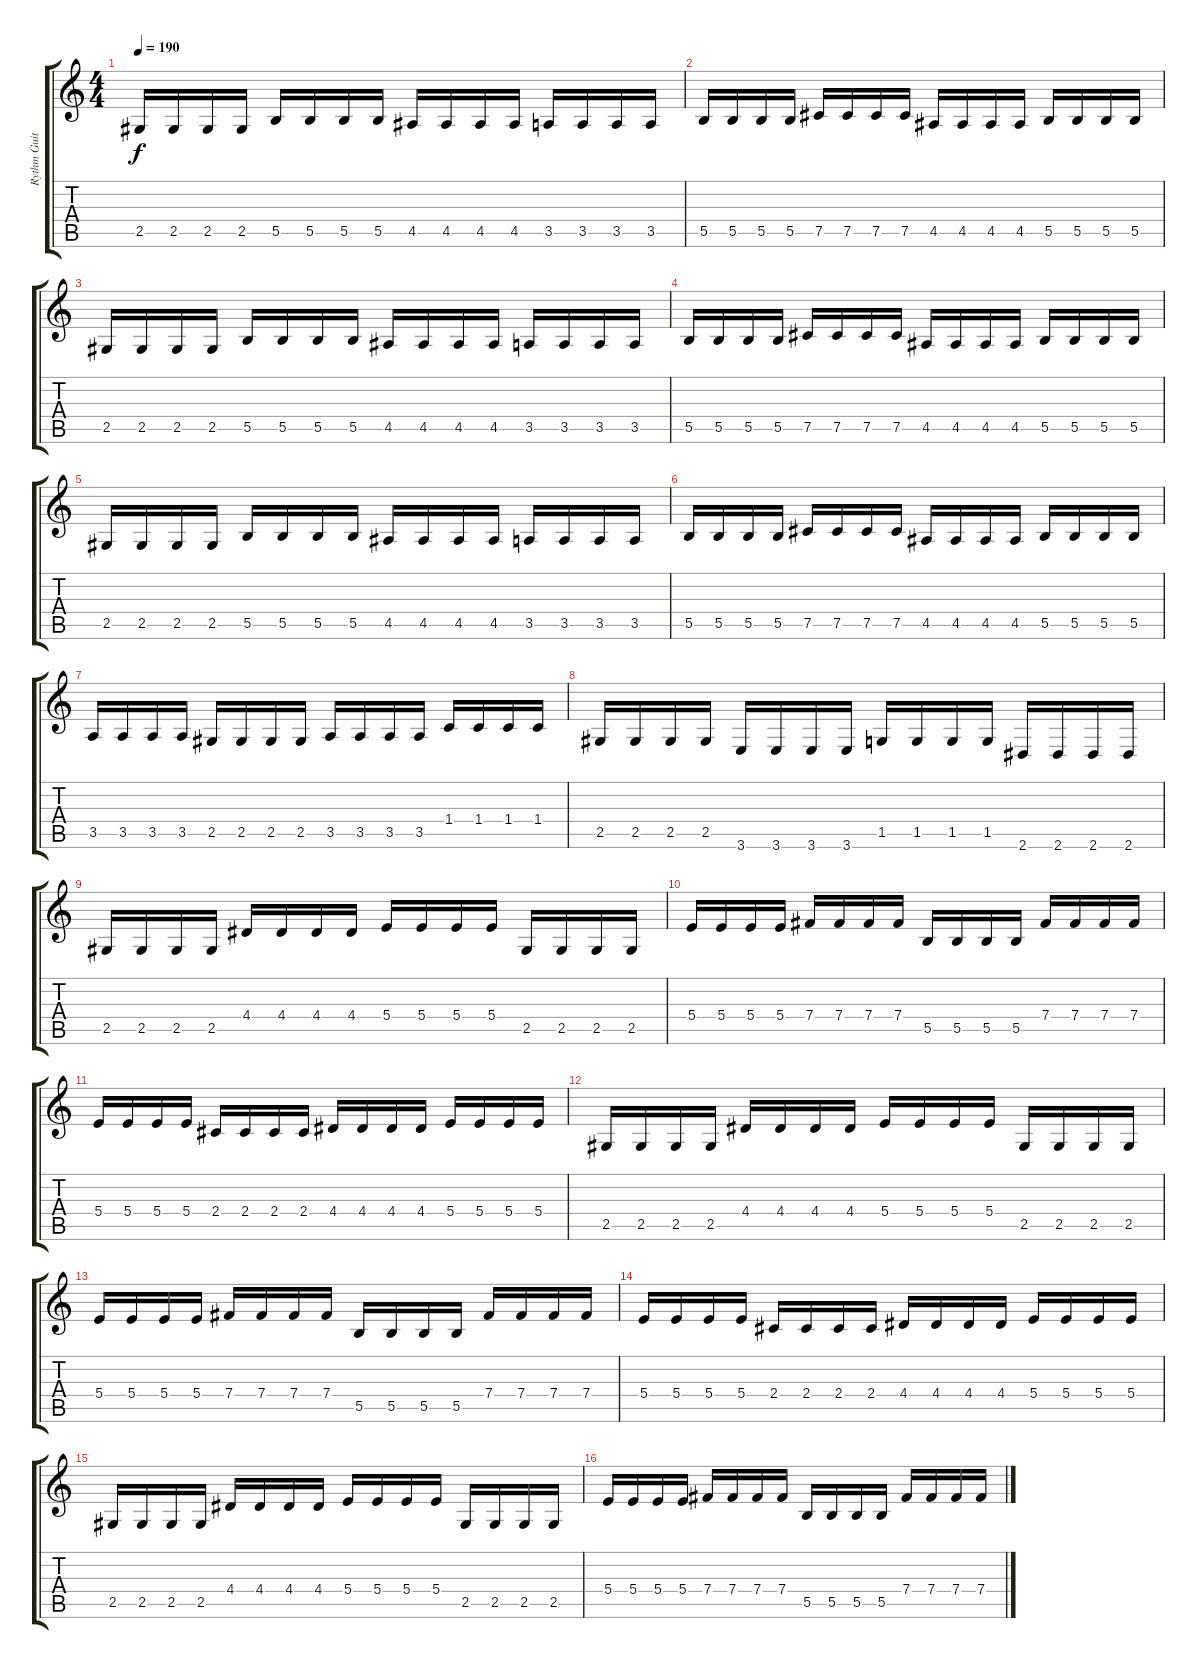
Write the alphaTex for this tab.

\track ("Rythm Guitar" "Rythm Guit") {instrument distortionguitar}
\staff {score tabs}
\tuning (Db4 Ab3 E3 B2 Gb2 Db2) {hide}
\ts (4 4)
\tempo 190
\clef g2
\ks c
2.5.16{dy f} 2.5.16 2.5.16 2.5.16 5.5.16 5.5.16 5.5.16 5.5.16 4.5.16 4.5.16 4.5.16 4.5.16 3.5.16 3.5.16 3.5.16 3.5.16 |
5.5.16 5.5.16 5.5.16 5.5.16 7.5.16 7.5.16 7.5.16 7.5.16 4.5.16 4.5.16 4.5.16 4.5.16 5.5.16 5.5.16 5.5.16 5.5.16 |
2.5.16 2.5.16 2.5.16 2.5.16 5.5.16 5.5.16 5.5.16 5.5.16 4.5.16 4.5.16 4.5.16 4.5.16 3.5.16 3.5.16 3.5.16 3.5.16 |
5.5.16 5.5.16 5.5.16 5.5.16 7.5.16 7.5.16 7.5.16 7.5.16 4.5.16 4.5.16 4.5.16 4.5.16 5.5.16 5.5.16 5.5.16 5.5.16 |
2.5.16 2.5.16 2.5.16 2.5.16 5.5.16 5.5.16 5.5.16 5.5.16 4.5.16 4.5.16 4.5.16 4.5.16 3.5.16 3.5.16 3.5.16 3.5.16 |
5.5.16 5.5.16 5.5.16 5.5.16 7.5.16 7.5.16 7.5.16 7.5.16 4.5.16 4.5.16 4.5.16 4.5.16 5.5.16 5.5.16 5.5.16 5.5.16 |
3.5.16 3.5.16 3.5.16 3.5.16 2.5.16 2.5.16 2.5.16 2.5.16 3.5.16 3.5.16 3.5.16 3.5.16 1.4.16 1.4.16 1.4.16 1.4.16 |
2.5.16 2.5.16 2.5.16 2.5.16 3.6.16 3.6.16 3.6.16 3.6.16 1.5.16 1.5.16 1.5.16 1.5.16 2.6.16 2.6.16 2.6.16 2.6.16 |
2.5.16 2.5.16 2.5.16 2.5.16 4.4.16 4.4.16 4.4.16 4.4.16 5.4.16 5.4.16 5.4.16 5.4.16 2.5.16 2.5.16 2.5.16 2.5.16 |
5.4.16 5.4.16 5.4.16 5.4.16 7.4.16 7.4.16 7.4.16 7.4.16 5.5.16 5.5.16 5.5.16 5.5.16 7.4.16 7.4.16 7.4.16 7.4.16 |
5.4.16 5.4.16 5.4.16 5.4.16 2.4.16 2.4.16 2.4.16 2.4.16 4.4.16 4.4.16 4.4.16 4.4.16 5.4.16 5.4.16 5.4.16 5.4.16 |
2.5.16 2.5.16 2.5.16 2.5.16 4.4.16 4.4.16 4.4.16 4.4.16 5.4.16 5.4.16 5.4.16 5.4.16 2.5.16 2.5.16 2.5.16 2.5.16 |
5.4.16 5.4.16 5.4.16 5.4.16 7.4.16 7.4.16 7.4.16 7.4.16 5.5.16 5.5.16 5.5.16 5.5.16 7.4.16 7.4.16 7.4.16 7.4.16 |
5.4.16 5.4.16 5.4.16 5.4.16 2.4.16 2.4.16 2.4.16 2.4.16 4.4.16 4.4.16 4.4.16 4.4.16 5.4.16 5.4.16 5.4.16 5.4.16 |
2.5.16 2.5.16 2.5.16 2.5.16 4.4.16 4.4.16 4.4.16 4.4.16 5.4.16 5.4.16 5.4.16 5.4.16 2.5.16 2.5.16 2.5.16 2.5.16 |
5.4.16 5.4.16 5.4.16 5.4.16 7.4.16 7.4.16 7.4.16 7.4.16 5.5.16 5.5.16 5.5.16 5.5.16 7.4.16 7.4.16 7.4.16 7.4.16
